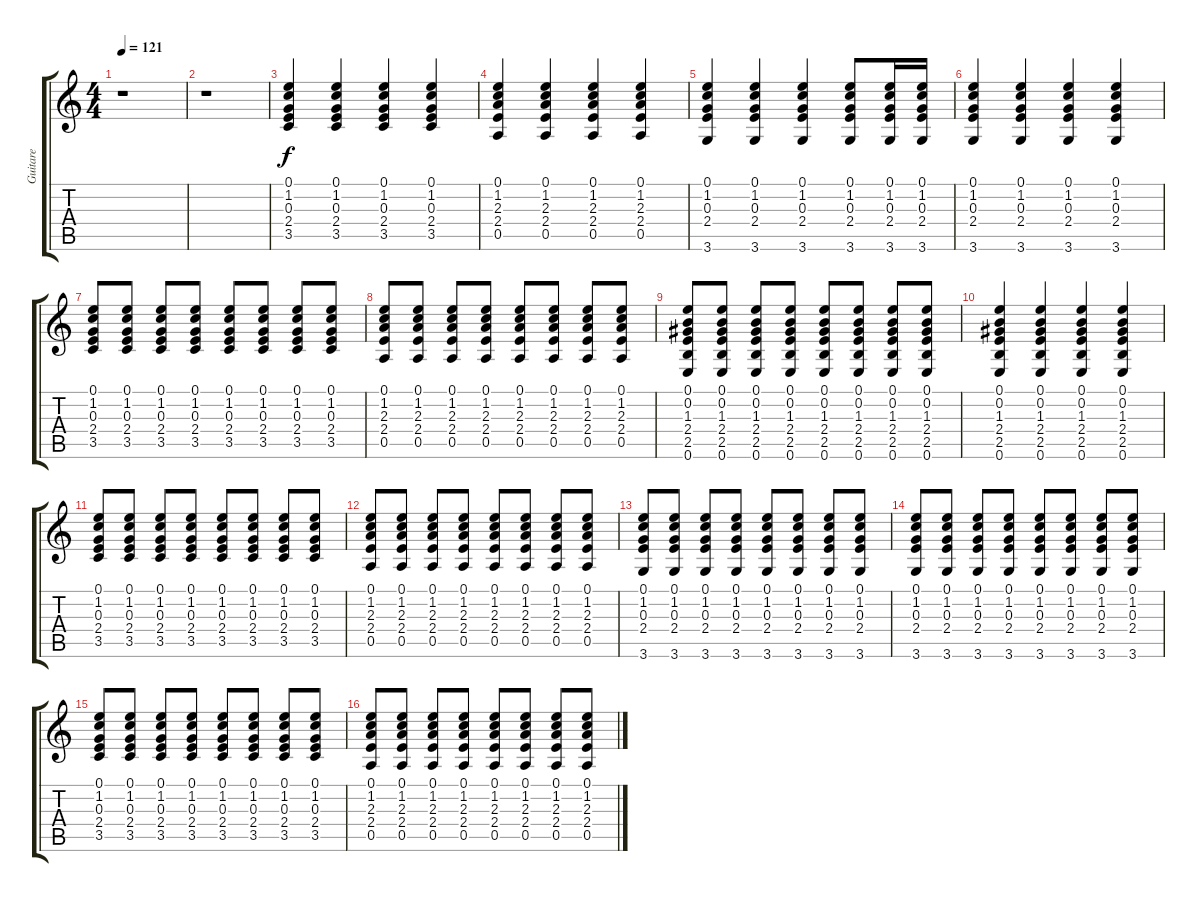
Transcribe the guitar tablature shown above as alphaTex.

\track ("Guitare" "Guitare") {instrument overdrivenguitar}
\staff {score tabs}
\tuning (E4 B3 G3 D3 A2 E2) {hide}
\ts (4 4)
\tempo 121
\clef g2
\ks c
r.1{dy f} |
r.1 |
(0.1 1.2 0.3 2.4 3.5).4 (0.1 1.2 0.3 2.4 3.5).4 (0.1 1.2 0.3 2.4 3.5).4 (0.1 1.2 0.3 2.4 3.5).4 |
(0.1 1.2 2.3 2.4 0.5).4 (0.1 1.2 2.3 2.4 0.5).4 (0.1 1.2 2.3 2.4 0.5).4 (0.1 1.2 2.3 2.4 0.5).4 |
(0.1 1.2 0.3 2.4 3.6).4 (0.1 1.2 0.3 2.4 3.6).4 (0.1 1.2 0.3 2.4 3.6).4 (0.1 1.2 0.3 2.4 3.6).8 (0.1 1.2 0.3 2.4 3.6).16 (0.1 1.2 0.3 2.4 3.6).16 |
(0.1 1.2 0.3 2.4 3.6).4 (0.1 1.2 0.3 2.4 3.6).4 (0.1 1.2 0.3 2.4 3.6).4 (0.1 1.2 0.3 2.4 3.6).4 |
(0.1 1.2 0.3 2.4 3.5).8 (0.1 1.2 0.3 2.4 3.5).8 (0.1 1.2 0.3 2.4 3.5).8 (0.1 1.2 0.3 2.4 3.5).8 (0.1 1.2 0.3 2.4 3.5).8 (0.1 1.2 0.3 2.4 3.5).8 (0.1 1.2 0.3 2.4 3.5).8 (0.1 1.2 0.3 2.4 3.5).8 |
(0.1 1.2 2.3 2.4 0.5).8 (0.1 1.2 2.3 2.4 0.5).8 (0.1 1.2 2.3 2.4 0.5).8 (0.1 1.2 2.3 2.4 0.5).8 (0.1 1.2 2.3 2.4 0.5).8 (0.1 1.2 2.3 2.4 0.5).8 (0.1 1.2 2.3 2.4 0.5).8 (0.1 1.2 2.3 2.4 0.5).8 |
(0.1 0.2 1.3 2.4 2.5 0.6).8 (0.1 0.2 1.3 2.4 2.5 0.6).8 (0.1 0.2 1.3 2.4 2.5 0.6).8 (0.1 0.2 1.3 2.4 2.5 0.6).8 (0.1 0.2 1.3 2.4 2.5 0.6).8 (0.1 0.2 1.3 2.4 2.5 0.6).8 (0.1 0.2 1.3 2.4 2.5 0.6).8 (0.1 0.2 1.3 2.4 2.5 0.6).8 |
(0.1 0.2 1.3 2.4 2.5 0.6).4 (0.1 0.2 1.3 2.4 2.5 0.6).4 (0.1 0.2 1.3 2.4 2.5 0.6).4 (0.1 0.2 1.3 2.4 2.5 0.6).4 |
(0.1 1.2 0.3 2.4 3.5).8 (0.1 1.2 0.3 2.4 3.5).8 (0.1 1.2 0.3 2.4 3.5).8 (0.1 1.2 0.3 2.4 3.5).8 (0.1 1.2 0.3 2.4 3.5).8 (0.1 1.2 0.3 2.4 3.5).8 (0.1 1.2 0.3 2.4 3.5).8 (0.1 1.2 0.3 2.4 3.5).8 |
(0.1 1.2 2.3 2.4 0.5).8 (0.1 1.2 2.3 2.4 0.5).8 (0.1 1.2 2.3 2.4 0.5).8 (0.1 1.2 2.3 2.4 0.5).8 (0.1 1.2 2.3 2.4 0.5).8 (0.1 1.2 2.3 2.4 0.5).8 (0.1 1.2 2.3 2.4 0.5).8 (0.1 1.2 2.3 2.4 0.5).8 |
(0.1 1.2 0.3 2.4 3.6).8 (0.1 1.2 0.3 2.4 3.6).8 (0.1 1.2 0.3 2.4 3.6).8 (0.1 1.2 0.3 2.4 3.6).8 (0.1 1.2 0.3 2.4 3.6).8 (0.1 1.2 0.3 2.4 3.6).8 (0.1 1.2 0.3 2.4 3.6).8 (0.1 1.2 0.3 2.4 3.6).8 |
(0.1 1.2 0.3 2.4 3.6).8 (0.1 1.2 0.3 2.4 3.6).8 (0.1 1.2 0.3 2.4 3.6).8 (0.1 1.2 0.3 2.4 3.6).8 (0.1 1.2 0.3 2.4 3.6).8 (0.1 1.2 0.3 2.4 3.6).8 (0.1 1.2 0.3 2.4 3.6).8 (0.1 1.2 0.3 2.4 3.6).8 |
(0.1 1.2 0.3 2.4 3.5).8 (0.1 1.2 0.3 2.4 3.5).8 (0.1 1.2 0.3 2.4 3.5).8 (0.1 1.2 0.3 2.4 3.5).8 (0.1 1.2 0.3 2.4 3.5).8 (0.1 1.2 0.3 2.4 3.5).8 (0.1 1.2 0.3 2.4 3.5).8 (0.1 1.2 0.3 2.4 3.5).8 |
(0.1 1.2 2.3 2.4 0.5).8 (0.1 1.2 2.3 2.4 0.5).8 (0.1 1.2 2.3 2.4 0.5).8 (0.1 1.2 2.3 2.4 0.5).8 (0.1 1.2 2.3 2.4 0.5).8 (0.1 1.2 2.3 2.4 0.5).8 (0.1 1.2 2.3 2.4 0.5).8 (0.1 1.2 2.3 2.4 0.5).8
